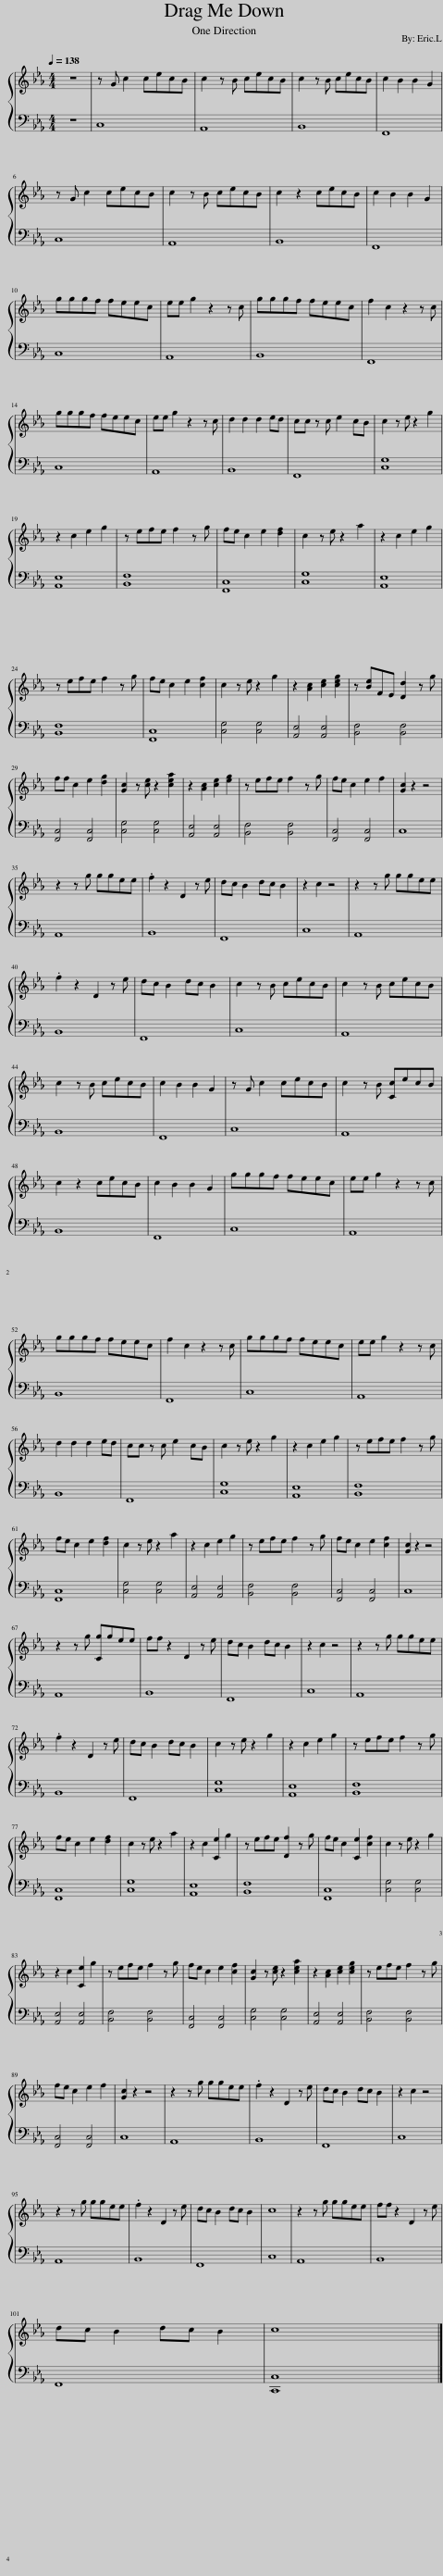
X:1
%%score { 1 | 2 }
L:1/8
Q:1/4=138
M:4/4
I:linebreak $
K:Eb
V:1 treble
V:2 bass
V:1
 z8 | z G c2 cecB | c2 z B cecB | c2 z B cecB | c2 B2 B2 G2 |$ %5
 z G c2 cecB | c2 z B cecB | c2 z2 cecB | c2 B2 B2 G2 |$ gggf feec | %10
 ee g2 z2 z c | gggf feec | f2 c2 z2 z c |$ gggf feec | ee g2 z2 z c | %15
 d2 d2 d2 ed | cc z c e2 cB | c2 z e z2 g2 |$ z2 c2 e2 g2 | z efe f2 z g | %20
 fe c2 e2 [df]2 | c2 z e z2 a2 | z2 c2 e2 g2 |$ z efe f2 z g | fe c2 e2 [cf]2 | %25
 c2 z e z2 g2 | z2 [Ac]2 [ce]2 [ceg]2 | z [Be]FE [Dd]2 z g |$ ff c2 e2 [dg]2 | [Gc]2 z [ce] z2 [cea]2 | %30
 z2 [Ac]2 [ce]2 [eg]2 | z efe f2 z g | fe c2 e2 f2 | [Gc]2 z2 z4 |$ z2 z g ggee | %35
 .f2 z2 D2 z e | dc B2 dc B2 | z2 c2 z4 | z2 z g ggee |$ .f2 z2 D2 z e | %40
 dc B2 dc B2 | c2 z B cecB | c2 z B cecB |$ c2 z B cecB | c2 B2 B2 G2 | %45
 z G c2 cecB | c2 z B [Cc]ecB |$ c2 z2 cecB | c2 B2 B2 G2 | gggf feec | %50
 ee g2 z2 z c |$ gggf feec | f2 c2 z2 z c | gggf feec | ee g2 z2 z c |$ %55
 d2 d2 d2 ed | cc z c e2 cB | c2 z e z2 g2 | z2 c2 e2 g2 | z efe f2 z g |$ %60
 fe c2 e2 [df]2 | c2 z e z2 a2 | z2 c2 e2 g2 | z efe f2 z g | fe c2 e2 [cf]2 | %65
 [Gc]2 z2 z4 |$ z2 z g [Cg]gee | ff z2 D2 z e | dc B2 dc B2 | z2 c2 z4 | %70
 z2 z g ggee |$ .f2 z2 D2 z e | dc B2 dc B2 | c2 z e z2 g2 | z2 c2 e2 g2 | %75
 z efe f2 z g |$ fe c2 e2 [df]2 | c2 z e z2 a2 | z2 c2 [Ce]2 g2 | z efe [Df]2 z g | %80
 fe c2 [Ce]2 [cf]2 | c2 z e z2 g2 |$ z2 c2 [Ce]2 g2 | z efe f2 z g | fe c2 e2 [cf]2 | %85
 [Gc]2 z [ce] z2 [cea]2 | z2 [Ac]2 [ce]2 [ceg]2 | z efe f2 z g |$ fe c2 e2 f2 | [Gc]2 z2 z4 | %90
 z2 z g ggee | .f2 z2 D2 z e | dc B2 dc B2 | z2 c2 z4 |$ z2 z g ggee | %95
 .f2 z2 D2 z e | dc B2 dc B2 | c8 | z2 z g ggee | ff z2 D2 z e |$ %100
 dc B2 dc B2 | c8 |] %102
V:2
 z8 | C,8 | A,,8 | B,,8 | F,,8 |$ %5
 C,8 | A,,8 | B,,8 | F,,8 |$ C,8 | %10
 A,,8 | B,,8 | F,,8 |$ C,8 | A,,8 | %15
 B,,8 | F,,8 | [C,G,]8 |$ [A,,E,]8 | [B,,F,]8 | %20
 [F,,C,]8 | [C,G,]8 | [A,,E,]8 |$ [B,,F,]8 | [F,,C,]8 | %25
 [C,G,]4 [C,G,]4 | [A,,E,]4 [A,,E,]4 | [B,,F,]4 [B,,F,]4 |$ [F,,C,]4 [F,,C,]4 | [C,G,]4 [C,G,]4 | %30
 [A,,E,]4 [A,,E,]4 | [B,,F,]4 [B,,F,]4 | [F,,C,]4 [F,,C,]4 | C,8 |$ A,,8 | %35
 B,,8 | F,,8 | C,8 | A,,8 |$ B,,8 | %40
 F,,8 | C,8 | A,,8 |$ B,,8 | F,,8 | %45
 C,8 | A,,8 |$ B,,8 | F,,8 | C,8 | %50
 A,,8 |$ B,,8 | F,,8 | C,8 | A,,8 |$ %55
 B,,8 | F,,8 | [C,G,]8 | [A,,E,]8 | [B,,F,]8 |$ %60
 [F,,C,]8 | [C,G,]4 [C,G,]4 | [A,,E,]4 [A,,E,]4 | [B,,F,]4 [B,,F,]4 | [F,,C,]4 [F,,C,]4 | %65
 C,8 |$ A,,8 | B,,8 | F,,8 | C,8 | %70
 A,,8 |$ B,,8 | F,,8 | [C,G,]8 | [A,,E,]8 | %75
 [B,,F,]8 |$ [F,,C,]8 | [C,G,]8 | [A,,E,]8 | [B,,F,]8 | %80
 [F,,C,]8 | [C,G,]4 [C,G,]4 |$ [A,,E,]4 [A,,E,]4 | [B,,F,]4 [B,,F,]4 | [F,,C,]4 [F,,C,]4 | %85
 [C,G,]4 [C,G,]4 | [A,,E,]4 [A,,E,]4 | [B,,F,]4 [B,,F,]4 |$ [F,,C,]4 [F,,C,]4 | C,8 | %90
 A,,8 | B,,8 | F,,8 | C,8 |$ A,,8 | %95
 B,,8 | F,,8 | C,8 | A,,8 | B,,8 |$ %100
 F,,8 | [C,,C,]8 |] %102
